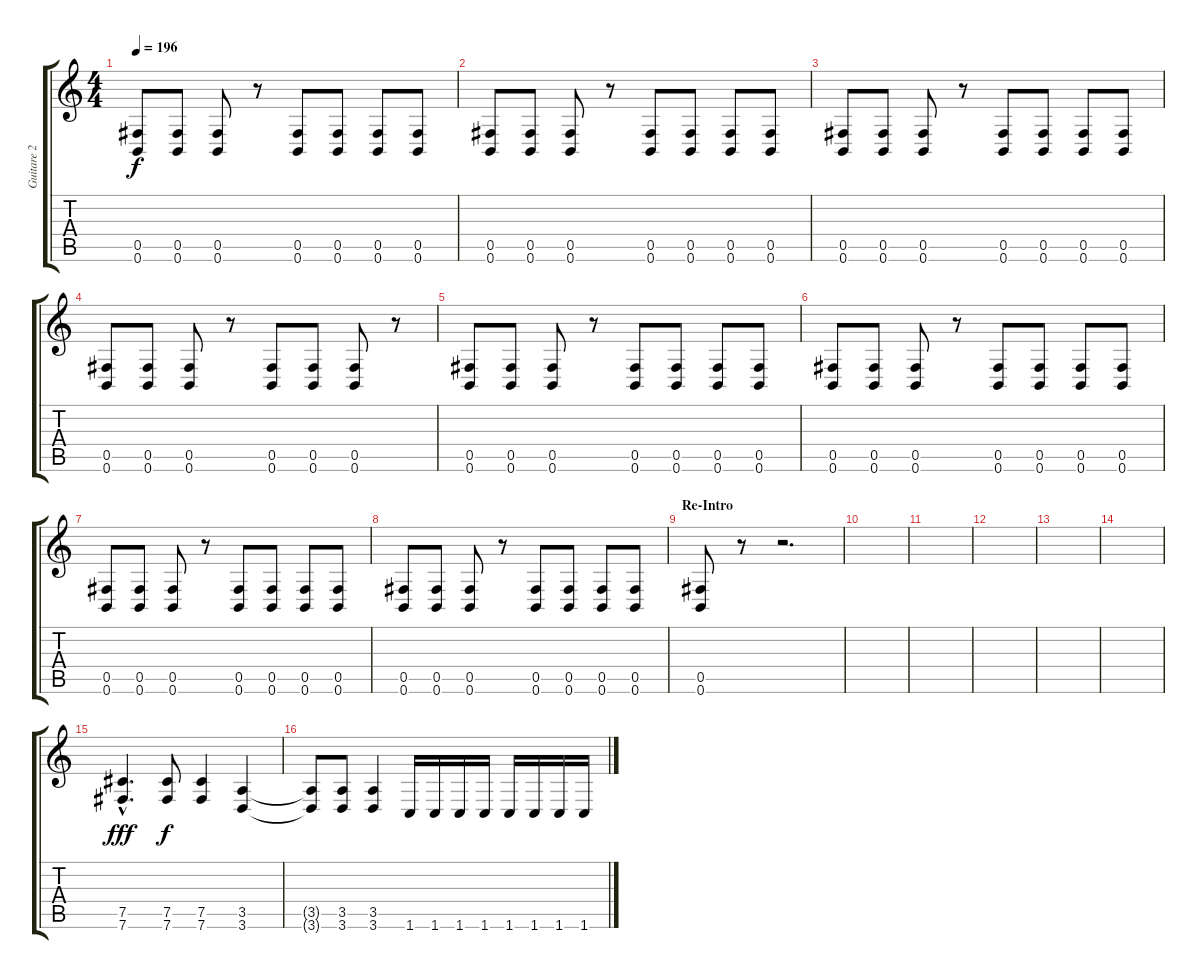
\track ("Guitare 2" "Guitare 2") {instrument distortionguitar}
\staff {score tabs}
\tuning (Db4 Ab3 E3 B2 Gb2 B1) {hide}
\ts (4 4)
\tempo 196
\clef g2
\ks c
(0.5 0.6).8{dy f} (0.5 0.6).8 (0.5 0.6).8 r.8 (0.5 0.6).8 (0.5 0.6).8 (0.5 0.6).8 (0.5 0.6).8 |
(0.5 0.6).8 (0.5 0.6).8 (0.5 0.6).8 r.8 (0.5 0.6).8 (0.5 0.6).8 (0.5 0.6).8 (0.5 0.6).8 |
(0.5 0.6).8 (0.5 0.6).8 (0.5 0.6).8 r.8 (0.5 0.6).8 (0.5 0.6).8 (0.5 0.6).8 (0.5 0.6).8 |
(0.5 0.6).8 (0.5 0.6).8 (0.5 0.6).8 r.8 (0.5 0.6).8 (0.5 0.6).8 (0.5 0.6).8 r.8 |
(0.5 0.6).8 (0.5 0.6).8 (0.5 0.6).8 r.8 (0.5 0.6).8 (0.5 0.6).8 (0.5 0.6).8 (0.5 0.6).8 |
(0.5 0.6).8 (0.5 0.6).8 (0.5 0.6).8 r.8 (0.5 0.6).8 (0.5 0.6).8 (0.5 0.6).8 (0.5 0.6).8 |
(0.5 0.6).8 (0.5 0.6).8 (0.5 0.6).8 r.8 (0.5 0.6).8 (0.5 0.6).8 (0.5 0.6).8 (0.5 0.6).8 |
(0.5 0.6).8 (0.5 0.6).8 (0.5 0.6).8 r.8 (0.5 0.6).8 (0.5 0.6).8 (0.5 0.6).8 (0.5 0.6).8 |
\section ("" "Re-Intro")
(0.5 0.6).8 r.8 r.2{d} |
|
|
|
|
|
(7.5{hac} 7.6{hac}).4{d dy fff} (7.5 7.6).8{dy f} (7.5 7.6).4 (3.5 3.6).4 |
(3.5{t} 3.6{t}).8 (3.5 3.6).8 (3.5 3.6).4 1.6.16 1.6.16 1.6.16 1.6.16 1.6.16 1.6.16 1.6.16 1.6.16
